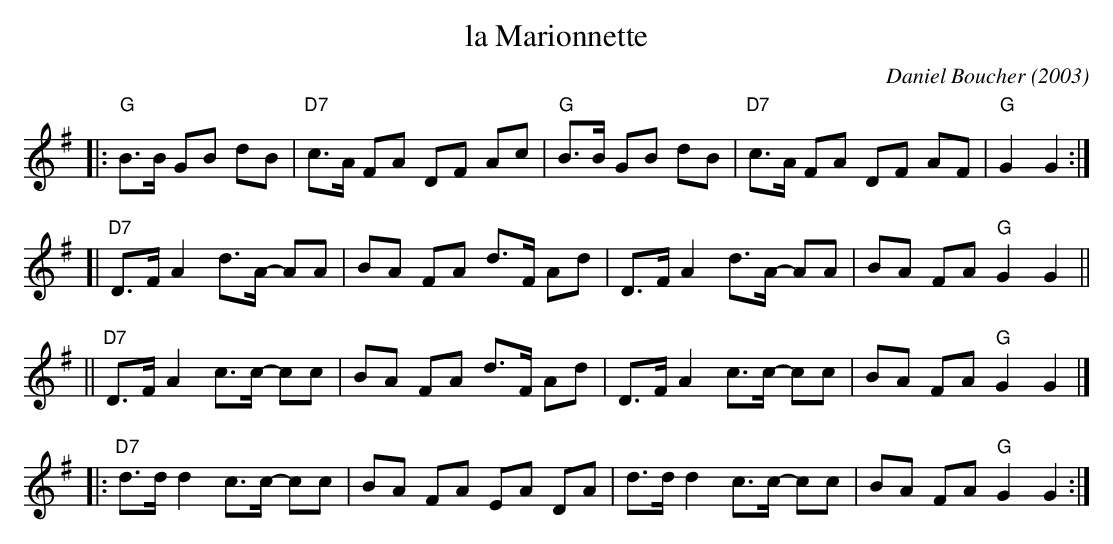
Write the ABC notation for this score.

X:1
T: la Marionnette
C: Daniel Boucher (2003)
M: none
L: 1/8
K: G
|: "G"B>B GB dB | "D7"c>A FA DF Ac | "G"B>B GB dB | "D7"c>A FA DF AF | "G"G2 G2 :|
[| "D7"D>F A2 d>A- AA | BA FA d>F Ad | D>F A2 d>A- AA | BA FA "G"G2 G2 ||
|| "D7"D>F A2 c>c- cc | BA FA d>F Ad | D>F A2 c>c- cc | BA FA "G"G2 G2 |]
|: "D7"d>d d2 c>c- cc | BA FA EA  DA | d>d d2 c>c- cc | BA FA "G"G2 G2 :|
